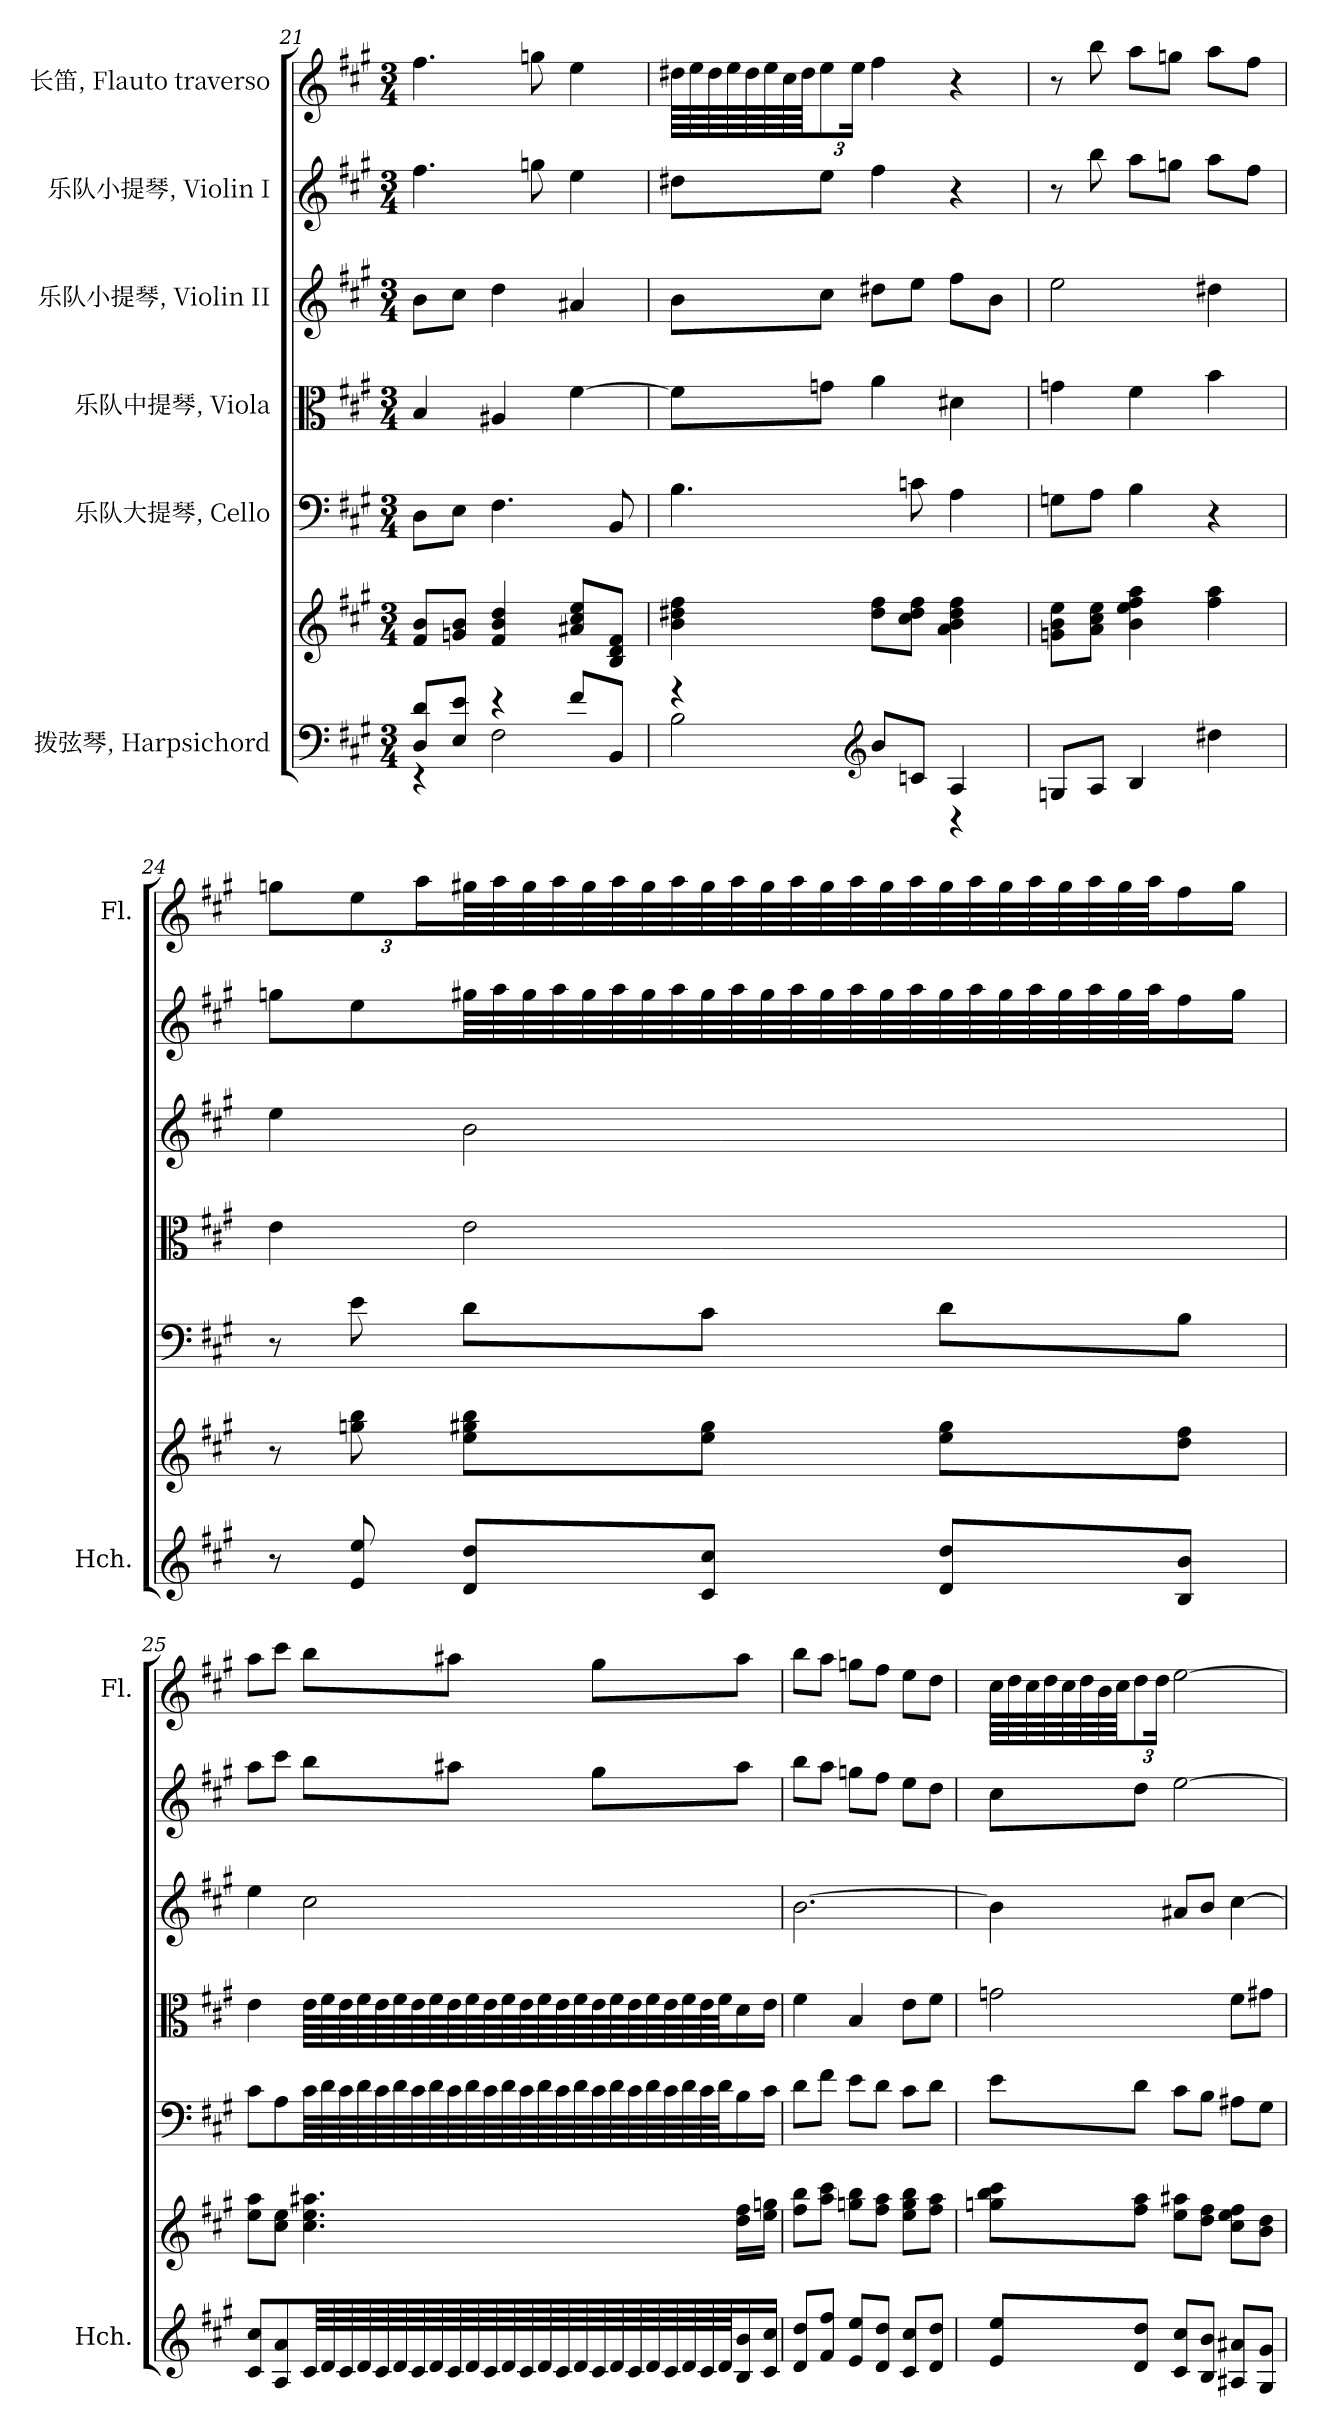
**kern	**kern	**kern	**kern	**kern	**kern	**kern
*part6	*part6	*part5	*part4	*part3	*part2	*part1
*staff7	*staff6	*staff5	*staff4	*staff3	*staff2	*staff1
*I"拨弦琴, Harpsichord	*	*I"乐队大提琴, Cello	*I"乐队中提琴, Viola	*I"乐队小提琴, Violin II	*I"乐队小提琴, Violin I	*I"长笛, Flauto traverso
*I'Hch.	*	*	*	*	*	*I'Fl.
!!LO:PB:g=z
*clefF4	*clefG2	*clefF4	*clefC3	*clefG2	*clefG2	*clefG2
*k[f#c#g#]	*k[f#c#g#]	*k[f#c#g#]	*k[f#c#g#]	*k[f#c#g#]	*k[f#c#g#]	*k[f#c#g#]
*M3/4	*M3/4	*M3/4	*M3/4	*M3/4	*M3/4	*M3/4
=21	=21	=21	=21	=21	=21	=21
*^	*	*	*	*	*	*
8D/ 8d/L	4r	8f#/ 8b/L	8D\L	4B/	8b\L	4.ff#\	4.ff#\
8E/ 8e/J	.	8gn/ 8b/J	8E\J	.	8cc#\J	.	.
4r	2F#\	4f#/ 4b/ 4dd/	4.F#\	4A#X/	4dd\	.	.
.	.	.	.	.	.	8ggn\	8ggn\
8f#/L	.	8a#X/ 8cc#/ 8ee/L	.	[4f#\	4a#X/	4ee\	4ee\
8BB/J	.	8B/ 8d/ 8f#/J	8BB/	.	.	.	.
=22	=22	=22	=22	=22	=22	=22	=22
4r	2B\	4b\ 4dd#X\ 4ff#\	4.B\	8f#\L]	8b\L	8dd#X\L	64dd#X\LLLL
.	.	.	.	.	.	.	64ee\
.	.	.	.	.	.	.	64dd#\
.	.	.	.	.	.	.	64ee\
.	.	.	.	.	.	.	64dd#\
.	.	.	.	.	.	.	64ee\
.	.	.	.	.	.	.	64cc#\
.	.	.	.	.	.	.	64dd#\JJJ
*	*	*	*	*	*	*	*Xbrackettup
.	.	.	.	8gn\J	8cc#\J	8ee\J	12ee\
.	.	.	.	.	.	.	24ee\Jk
*clefG2	*	*	*	*	*	*	*
8b/L	.	8dd#\ 8ff#\L	.	4a\	8dd#X\L	4ff#\	4ff#\
8cn/J	.	8cc#\ 8dd#\ 8ff#\J	8cn\	.	8ee\J	.	.
4A/	4r	4a\ 4b\ 4dd#\ 4ff#\	4A\	4d#X\	8ff#\L	4r	4r
.	.	.	.	.	8b\J	.	.
*v	*v	*	*	*	*	*	*
=23	=23	=23	=23	=23	=23	=23
8Gn/L	8gn\ 8b\ 8ee\L	8Gn\L	4gn\	2ee\	8r	8r
8A/J	8a\ 8cc#\ 8ee\J	8A\J	.	.	8bb\	8bb\
4B/	4b\ 4ee\ 4ff#\ 4aa\	4B\	4f#\	.	8aa\L	8aa\L
.	.	.	.	.	8ggn\J	8ggn\J
4dd#X\	4ff#\ 4aa\	4r	4b\	4dd#X\	8aa\L	8aa\L
.	.	.	.	.	8ff#\J	8ff#\J
!!LO:PB:g=z
=24	=24	=24	=24	=24	=24	=24
8r	8r	8r	4e\	4ee\	8ggn\L	8ggn\L
8e/ 8ee/	8ggn\ 8bb\	8e\	.	.	8ee\	12ee\
.	.	.	.	.	.	24aa\L
8d/ 8dd/L	8ee\ 8gg#X\ 8bb\L	8d\L	2e\	2b\	64gg#X\LLL	64gg#X\LL
.	.	.	.	.	64aa\	64aa\
.	.	.	.	.	64gg#\	64gg#\
.	.	.	.	.	64aa\	64aa\
.	.	.	.	.	64gg#\	64gg#\
.	.	.	.	.	64aa\	64aa\
.	.	.	.	.	64gg#\	64gg#\
.	.	.	.	.	64aa\	64aa\
8c#/ 8cc#/J	8ee\ 8gg#\J	8c#\J	.	.	64gg#\	64gg#\
.	.	.	.	.	64aa\	64aa\
.	.	.	.	.	64gg#\	64gg#\
.	.	.	.	.	64aa\	64aa\
.	.	.	.	.	64gg#\	64gg#\
.	.	.	.	.	64aa\	64aa\
.	.	.	.	.	64gg#\	64gg#\
.	.	.	.	.	64aa\	64aa\
8d/ 8dd/L	8ee\ 8gg#\L	8d\L	.	.	64gg#\	64gg#\
.	.	.	.	.	64aa\	64aa\
.	.	.	.	.	64gg#\	64gg#\
.	.	.	.	.	64aa\	64aa\
.	.	.	.	.	64gg#\	64gg#\
.	.	.	.	.	64aa\	64aa\
.	.	.	.	.	64gg#\	64gg#\
.	.	.	.	.	64aa\JJ	64aa\JJ
8B/ 8b/J	8dd\ 8ff#\J	8B\J	.	.	16ff#\	16ff#\
.	.	.	.	.	16gg#\JJ	16gg#\JJ
!!LO:PB:g=z
=25	=25	=25	=25	=25	=25	=25
8c#/ 8cc#/L	8ee\ 8aa\L	8c#\L	4e\	4ee\	8aa\L	8aa\L
8A/ 8a/	8cc#\ 8ee\J	8A\	.	.	8ccc#\J	8ccc#\J
64c#/LLL	4.cc#\ 4.ee\ 4.aa#X\	64c#\LLL	64e\LLLL	2cc#\	8bb\L	8bb\L
64d/	.	64d\	64f#\	.	.	.
64c#/	.	64c#\	64e\	.	.	.
64d/	.	64d\	64f#\	.	.	.
64c#/	.	64c#\	64e\	.	.	.
64d/	.	64d\	64f#\	.	.	.
64c#/	.	64c#\	64e\	.	.	.
64d/	.	64d\	64f#\	.	.	.
64c#/	.	64c#\	64e\	.	8aa#X\J	8aa#X\J
64d/	.	64d\	64f#\	.	.	.
64c#/	.	64c#\	64e\	.	.	.
64d/	.	64d\	64f#\	.	.	.
64c#/	.	64c#\	64e\	.	.	.
64d/	.	64d\	64f#\	.	.	.
64c#/	.	64c#\	64e\	.	.	.
64d/	.	64d\	64f#\	.	.	.
64c#/	.	64c#\	64e\	.	8gg#\L	8gg#\L
64d/	.	64d\	64f#\	.	.	.
64c#/	.	64c#\	64e\	.	.	.
64d/	.	64d\	64f#\	.	.	.
64c#/	.	64c#\	64e\	.	.	.
64d/	.	64d\	64f#\	.	.	.
64c#/	.	64c#\	64e\	.	.	.
64d/JJ	.	64d\JJ	64f#\JJ	.	.	.
16B/ 16b/	16dd\ 16ff#\LL	16B\	16d\	.	8aa#\J	8aa#\J
16c#/ 16cc#/JJ	16ee\ 16ggn\JJ	16c#\JJ	16e\JJ	.	.	.
!!LO:PB:g=z
=26	=26	=26	=26	=26	=26	=26
8d/ 8dd/L	8ff#\ 8bb\L	8d\L	4f#\	[2.b\	8bb\L	8bb\L
8f#/ 8ff#/J	8aa\ 8ccc#\J	8f#\J	.	.	8aa\J	8aa\J
8e/ 8ee/L	8ggn\ 8bb\L	8e\L	4B/	.	8ggn\L	8ggn\L
8d/ 8dd/J	8ff#\ 8aa\J	8d\J	.	.	8ff#\J	8ff#\J
8c#/ 8cc#/L	8ee\ 8gg\ 8bb\L	8c#\L	8e\L	.	8ee\L	8ee\L
8d/ 8dd/J	8ff#\ 8aa\J	8d\J	8f#\J	.	8dd\J	8dd\J
=27	=27	=27	=27	=27	=27	=27
8e/ 8ee/L	8ggn\ 8bb\ 8ccc#\L	8e\L	2gn\	4b\]	8cc#\L	64cc#\LLLL
.	.	.	.	.	.	64dd\
.	.	.	.	.	.	64cc#\
.	.	.	.	.	.	64dd\
.	.	.	.	.	.	64cc#\
.	.	.	.	.	.	64dd\
.	.	.	.	.	.	64b\
.	.	.	.	.	.	64cc#\JJJ
8d/ 8dd/J	8ff#\ 8aa\J	8d\J	.	.	8dd\J	12dd\
.	.	.	.	.	.	24dd\Jk
8c#/ 8cc#/L	8ee\ 8aa#X\L	8c#\L	.	8a#X/L	[2ee\	[2ee\
8B/ 8b/J	8dd\ 8ff#\J	8B\J	.	8b/J	.	.
8A#X/ 8a#X/L	8cc#\ 8ee\ 8ff#\L	8A#X\L	8f#\L	[4cc#\	.	.
8G#/ 8g#/J	8b\ 8dd\J	8G#\J	8g#X\J	.	.	.
=	=	=	=	=	=	=
*-	*-	*-	*-	*-	*-	*-
